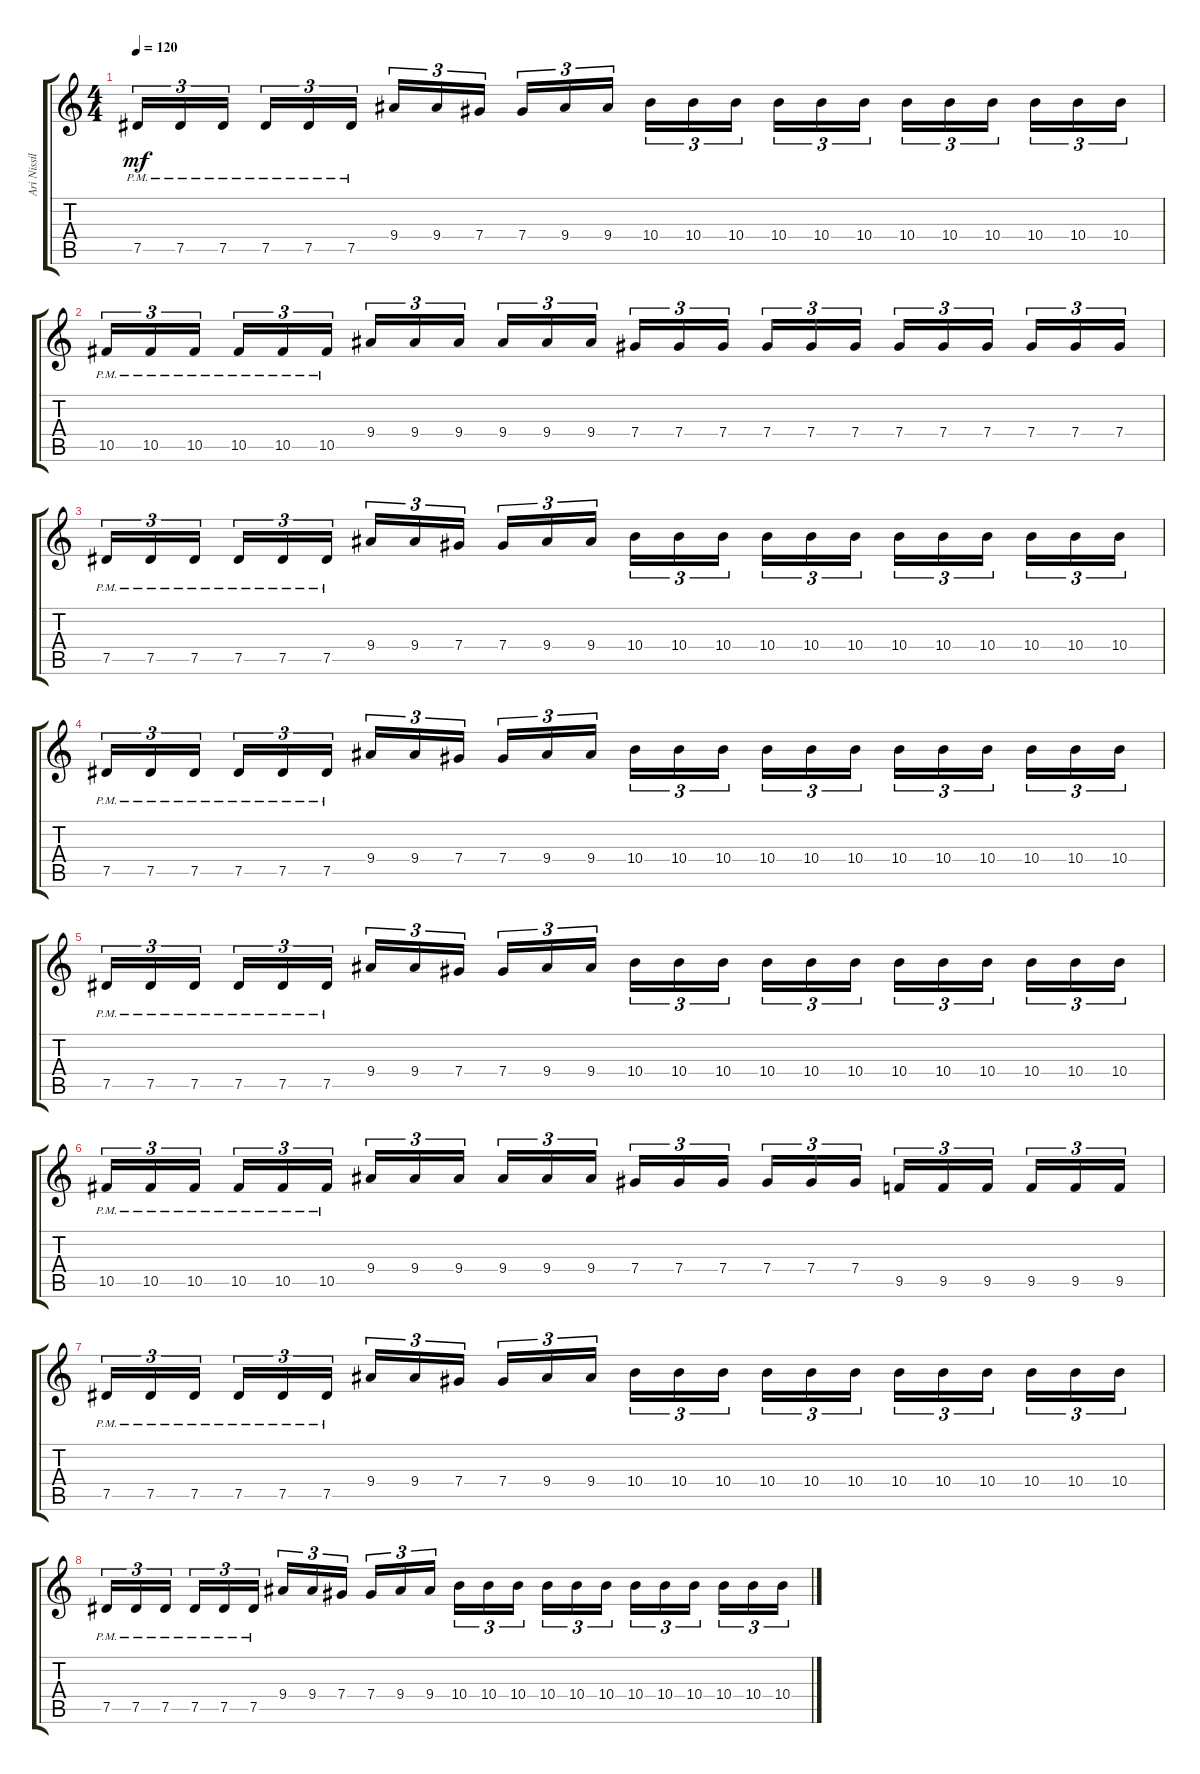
\track ("Ari Nissila (rhythm)" "Ari Nissil") {instrument distortionguitar}
\staff {score tabs}
\tuning (Eb4 Bb3 Gb3 Db3 Ab2 Eb2) {hide}
\ts (4 4)
\tempo 120
\clef g2
\ks c
7.5{pm}.16{tu (3 2) dy mf} 7.5{pm}.16{tu (3 2)} 7.5{pm}.16{tu (3 2)} 7.5{pm}.16{tu (3 2)} 7.5{pm}.16{tu (3 2)} 7.5{pm}.16{tu (3 2)} 9.4.16{tu (3 2)} 9.4.16{tu (3 2)} 7.4.16{tu (3 2)} 7.4.16{tu (3 2)} 9.4.16{tu (3 2)} 9.4.16{tu (3 2)} 10.4.16{tu (3 2)} 10.4.16{tu (3 2)} 10.4.16{tu (3 2)} 10.4.16{tu (3 2)} 10.4.16{tu (3 2)} 10.4.16{tu (3 2)} 10.4.16{tu (3 2)} 10.4.16{tu (3 2)} 10.4.16{tu (3 2)} 10.4.16{tu (3 2)} 10.4.16{tu (3 2)} 10.4.16{tu (3 2)} |
10.5{pm}.16{tu (3 2)} 10.5{pm}.16{tu (3 2)} 10.5{pm}.16{tu (3 2)} 10.5{pm}.16{tu (3 2)} 10.5{pm}.16{tu (3 2)} 10.5{pm}.16{tu (3 2)} 9.4.16{tu (3 2)} 9.4.16{tu (3 2)} 9.4.16{tu (3 2)} 9.4.16{tu (3 2)} 9.4.16{tu (3 2)} 9.4.16{tu (3 2)} 7.4.16{tu (3 2)} 7.4.16{tu (3 2)} 7.4.16{tu (3 2)} 7.4.16{tu (3 2)} 7.4.16{tu (3 2)} 7.4.16{tu (3 2)} 7.4.16{tu (3 2)} 7.4.16{tu (3 2)} 7.4.16{tu (3 2)} 7.4.16{tu (3 2)} 7.4.16{tu (3 2)} 7.4.16{tu (3 2)} |
7.5{pm}.16{tu (3 2)} 7.5{pm}.16{tu (3 2)} 7.5{pm}.16{tu (3 2)} 7.5{pm}.16{tu (3 2)} 7.5{pm}.16{tu (3 2)} 7.5{pm}.16{tu (3 2)} 9.4.16{tu (3 2)} 9.4.16{tu (3 2)} 7.4.16{tu (3 2)} 7.4.16{tu (3 2)} 9.4.16{tu (3 2)} 9.4.16{tu (3 2)} 10.4.16{tu (3 2)} 10.4.16{tu (3 2)} 10.4.16{tu (3 2)} 10.4.16{tu (3 2)} 10.4.16{tu (3 2)} 10.4.16{tu (3 2)} 10.4.16{tu (3 2)} 10.4.16{tu (3 2)} 10.4.16{tu (3 2)} 10.4.16{tu (3 2)} 10.4.16{tu (3 2)} 10.4.16{tu (3 2)} |
7.5{pm}.16{tu (3 2)} 7.5{pm}.16{tu (3 2)} 7.5{pm}.16{tu (3 2)} 7.5{pm}.16{tu (3 2)} 7.5{pm}.16{tu (3 2)} 7.5{pm}.16{tu (3 2)} 9.4.16{tu (3 2)} 9.4.16{tu (3 2)} 7.4.16{tu (3 2)} 7.4.16{tu (3 2)} 9.4.16{tu (3 2)} 9.4.16{tu (3 2)} 10.4.16{tu (3 2)} 10.4.16{tu (3 2)} 10.4.16{tu (3 2)} 10.4.16{tu (3 2)} 10.4.16{tu (3 2)} 10.4.16{tu (3 2)} 10.4.16{tu (3 2)} 10.4.16{tu (3 2)} 10.4.16{tu (3 2)} 10.4.16{tu (3 2)} 10.4.16{tu (3 2)} 10.4.16{tu (3 2)} |
7.5{pm}.16{tu (3 2)} 7.5{pm}.16{tu (3 2)} 7.5{pm}.16{tu (3 2)} 7.5{pm}.16{tu (3 2)} 7.5{pm}.16{tu (3 2)} 7.5{pm}.16{tu (3 2)} 9.4.16{tu (3 2)} 9.4.16{tu (3 2)} 7.4.16{tu (3 2)} 7.4.16{tu (3 2)} 9.4.16{tu (3 2)} 9.4.16{tu (3 2)} 10.4.16{tu (3 2)} 10.4.16{tu (3 2)} 10.4.16{tu (3 2)} 10.4.16{tu (3 2)} 10.4.16{tu (3 2)} 10.4.16{tu (3 2)} 10.4.16{tu (3 2)} 10.4.16{tu (3 2)} 10.4.16{tu (3 2)} 10.4.16{tu (3 2)} 10.4.16{tu (3 2)} 10.4.16{tu (3 2)} |
10.5{pm}.16{tu (3 2)} 10.5{pm}.16{tu (3 2)} 10.5{pm}.16{tu (3 2)} 10.5{pm}.16{tu (3 2)} 10.5{pm}.16{tu (3 2)} 10.5{pm}.16{tu (3 2)} 9.4.16{tu (3 2)} 9.4.16{tu (3 2)} 9.4.16{tu (3 2)} 9.4.16{tu (3 2)} 9.4.16{tu (3 2)} 9.4.16{tu (3 2)} 7.4.16{tu (3 2)} 7.4.16{tu (3 2)} 7.4.16{tu (3 2)} 7.4.16{tu (3 2)} 7.4.16{tu (3 2)} 7.4.16{tu (3 2)} 9.5.16{tu (3 2)} 9.5.16{tu (3 2)} 9.5.16{tu (3 2)} 9.5.16{tu (3 2)} 9.5.16{tu (3 2)} 9.5.16{tu (3 2)} |
7.5{pm}.16{tu (3 2)} 7.5{pm}.16{tu (3 2)} 7.5{pm}.16{tu (3 2)} 7.5{pm}.16{tu (3 2)} 7.5{pm}.16{tu (3 2)} 7.5{pm}.16{tu (3 2)} 9.4.16{tu (3 2)} 9.4.16{tu (3 2)} 7.4.16{tu (3 2)} 7.4.16{tu (3 2)} 9.4.16{tu (3 2)} 9.4.16{tu (3 2)} 10.4.16{tu (3 2)} 10.4.16{tu (3 2)} 10.4.16{tu (3 2)} 10.4.16{tu (3 2)} 10.4.16{tu (3 2)} 10.4.16{tu (3 2)} 10.4.16{tu (3 2)} 10.4.16{tu (3 2)} 10.4.16{tu (3 2)} 10.4.16{tu (3 2)} 10.4.16{tu (3 2)} 10.4.16{tu (3 2)} |
7.5{pm}.16{tu (3 2)} 7.5{pm}.16{tu (3 2)} 7.5{pm}.16{tu (3 2)} 7.5{pm}.16{tu (3 2)} 7.5{pm}.16{tu (3 2)} 7.5{pm}.16{tu (3 2)} 9.4.16{tu (3 2)} 9.4.16{tu (3 2)} 7.4.16{tu (3 2)} 7.4.16{tu (3 2)} 9.4.16{tu (3 2)} 9.4.16{tu (3 2)} 10.4.16{tu (3 2)} 10.4.16{tu (3 2)} 10.4.16{tu (3 2)} 10.4.16{tu (3 2)} 10.4.16{tu (3 2)} 10.4.16{tu (3 2)} 10.4.16{tu (3 2)} 10.4.16{tu (3 2)} 10.4.16{tu (3 2)} 10.4.16{tu (3 2)} 10.4.16{tu (3 2)} 10.4.16{tu (3 2)}
